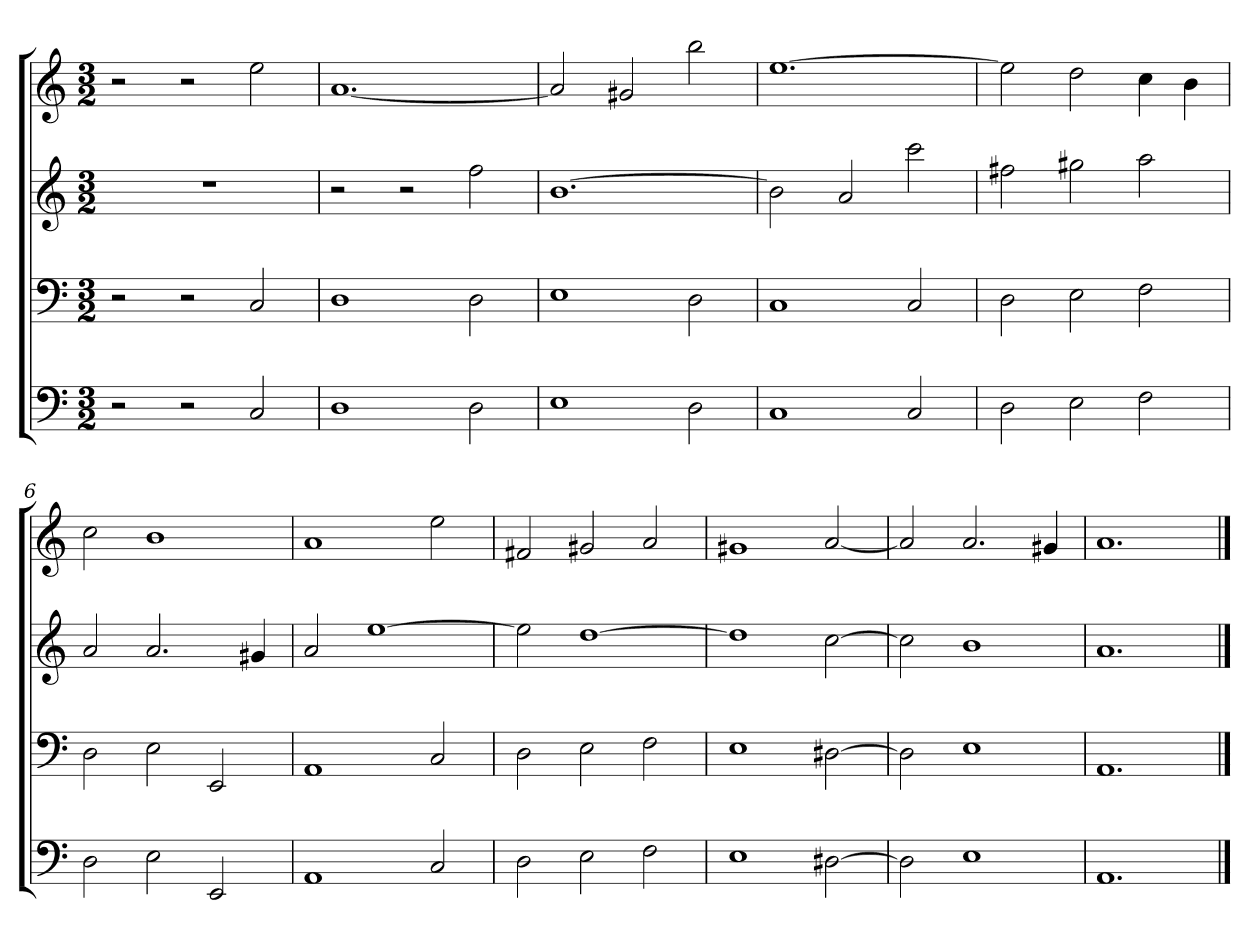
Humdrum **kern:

**kern	**kern	**kern	**kern
*part4	*part3	*part2	*part1
*staff4	*staff3	*staff2	*staff1
*k[]	*k[]	*k[]	*k[]
*a:	*a:	*a:	*a:
*M3/2	*M3/2	*M3/2	*M3/2
=1	=1	=1	=1
2r	2r	1.r	2r
2r	2r	.	2r
2C	2C	.	2ee
=2	=2	=2	=2
1D	1D	2r	[1.a
.	.	2r	.
2D	2D	2ff	.
=3	=3	=3	=3
1E	1E	[1.b	2a]
.	.	.	2g#X
2D	2D	.	2bb
=4	=4	=4	=4
1C	1C	2b]	[1.ee
.	.	2a	.
2C	2C	2ccc	.
=5	=5	=5	=5
2D	2D	2ff#X	2ee]
2E	2E	2gg#X	2dd
2F	2F	2aa	4cc
.	.	.	4b
=6	=6	=6	=6
2D	2D	2a	2cc
2E	2E	2.a	1b
2EE	2EE	.	.
.	.	4g#X	.
=7	=7	=7	=7
1AA	1AA	2a	1a
.	.	[1ee	.
2C	2C	.	2ee
=8	=8	=8	=8
2D	2D	2ee]	2f#X
2E	2E	[1dd	2g#X
2F	2F	.	2a
=9	=9	=9	=9
1E	1E	1dd]	1g#X
[2D#X	[2D#X	[2cc	[2a
=10	=10	=10	=10
2D#]	2D#]	2cc]	2a]
1E	1E	1b	2.a
.	.	.	4g#X
=11	=11	=11	=11
1.AA	1.AA	1.a	1.a
==	==	==	==
*-	*-	*-	*-
